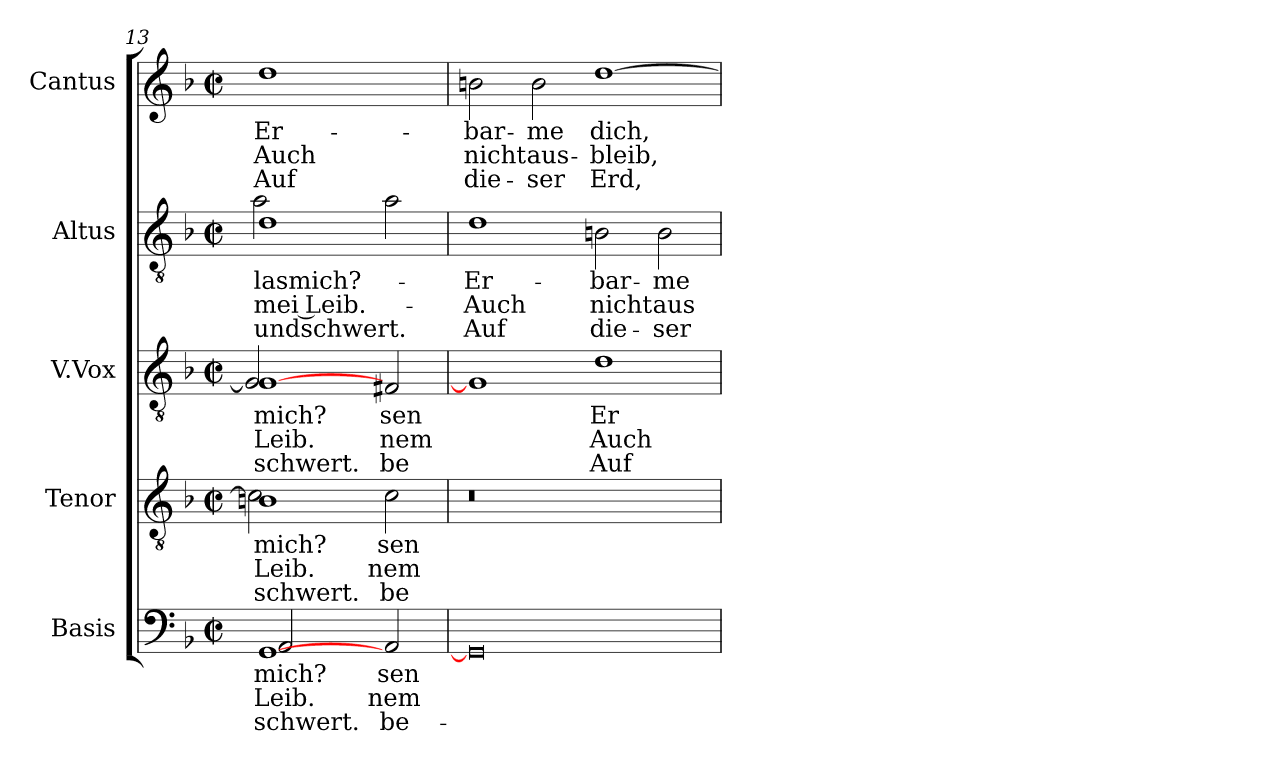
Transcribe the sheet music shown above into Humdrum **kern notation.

**kern	**text	**text	**text	**kern	**text	**text	**text	**kern	**text	**text	**text	**kern	**text	**text	**text	**kern	**text	**text	**text
*part5	*part5	*part5	*part5	*part4	*part4	*part4	*part4	*part3	*part3	*part3	*part3	*part2	*part2	*part2	*part2	*part1	*part1	*part1	*part1
*staff5	*staff5	*staff5	*staff5	*staff4	*staff4	*staff4	*staff4	*staff3	*staff3	*staff3	*staff3	*staff2	*staff2	*staff2	*staff2	*staff1	*staff1	*staff1	*staff1
*I"Basis	*	*	*	*I"Tenor	*	*	*	*I"V.Vox	*	*	*	*I"Altus	*	*	*	*I"Cantus	*	*	*
*I'B	*	*	*	*I'T	*	*	*	*	*	*	*	*I'A	*	*	*	*I'C	*	*	*
*clefF4	*	*	*	*clefGv2	*	*	*	*clefGv2	*	*	*	*clefGv2	*	*	*	*clefG2	*	*	*
*k[b-]	*	*	*	*k[b-]	*	*	*	*k[b-]	*	*	*	*k[b-]	*	*	*	*k[b-]	*	*	*
*F:	*	*	*	*F:	*	*	*	*F:	*	*	*	*F:	*	*	*	*F:	*	*	*
*M2/2	*	*	*	*M2/2	*	*	*	*M2/2	*	*	*	*M2/2	*	*	*	*M2/2	*	*	*
*met(c|)	*	*	*	*met(c|)	*	*	*	*met(c|)	*	*	*	*met(c|)	*	*	*	*met(c|)	*	*	*
=13	=13	=13	=13	=13	=13	=13	=13	=13	=13	=13	=13	=13	=13	=13	=13	=13	=13	=13	=13
*^	*	*	*	*	*	*	*	*	*	*	*	*	*	*	*	*	*	*	*
!	!	!LO:LY:b:cj	!LO:LY:b:cj	!LO:LY:b:cj	!	!LO:LY:b:cj	!LO:LY:b:cj	!LO:LY:b:cj	!	!LO:LY:b:cj	!LO:LY:b:cj	!LO:LY:b:cj	!	!LO:LY:b:cj	!LO:LY:b:cj	!LO:LY:b:cj	!	!LO:LY:b:cj	!LO:LY:b:cj	!LO:LY:b:cj
*	*	*	*	*	*^	*	*	*	*^	*	*	*	*^	*	*	*	*	*	*	*
[<1GG	2AA/	mich?	Leib.	schwert.	1Bn	2c\]	mich?	Leib.	schwert.	[<1G	2G/]	mich?	Leib.	schwert.	1d	2a\	-lasmich?-	-mei Leib.-	-undschwert.	1dd	Er-	-Auch	Auf
.	1ryy	.	.	.	.	1ryy	.	.	.	.	1ryy	.	.	.	.	1ryy	.	.	.	.	.	.	.
!	!	!LO:LY:b:cj	!LO:LY:b:cj	!LO:LY:b:cj	!	!	!LO:LY:b:cj	!LO:LY:b:cj	!LO:LY:b:cj	!	!	!LO:LY:b:cj	!LO:LY:b:cj	!LO:LY:b:cj	!	!	!LO:LY:b:cj	!LO:LY:b:cj	!LO:LY:b:cj	!	!	!	!
2AA/	.	sen	nem	be-	2c\	.	sen	nem	be-	2F#X/	.	sen	nem	be-	2a\	.	.	.	.	2ryy	.	.	.
*v	*v	*	*	*	*	*	*	*	*	*v	*v	*	*	*	*v	*v	*	*	*	*	*	*	*
*	*	*	*	*v	*v	*	*	*	*	*	*	*	*	*	*	*	*	*	*	*
=14	=14	=14	=14	=14	=14	=14	=14	=14	=14	=14	=14	=14	=14	=14	=14	=14	=14	=14	=14
!	!LO:LY:b:cj	!	!	!	!	!	!	!	!LO:LY:b:cj	!LO:LY:b:cj	!LO:LY:b:cj	!	!LO:LY:b:cj	!LO:LY:b:cj	!LO:LY:b:cj	!	!LO:LY:b:cj	!LO:LY:b:cj	!LO:LY:b:cj
0GG]	-	.	.	0r	.	.	.	1G]	-	-	-	1d	Er-	-Auch	Auf	2bn\	bar-	-nicht	die-
!	!	!	!	!	!	!	!	!	!	!	!	!	!	!	!	!	!LO:LY:b:cj	!LO:LY:b:cj	!LO:LY:b:cj
.	.	.	.	.	.	.	.	.	.	.	.	.	.	.	.	2b\	-me	aus-	-ser
!	!	!	!	!	!	!	!	!	!LO:LY:b:cj	!LO:LY:b:cj	!LO:LY:b:cj	!	!LO:LY:b:cj	!LO:LY:b:cj	!LO:LY:b:cj	!	!LO:LY:b:cj	!LO:LY:b:cj	!LO:LY:b:cj
.	.	.	.	.	.	.	.	1d	Er-	-Auch	Auf	2Bn\	bar-	-nicht	die-	[>1dd	dich,	bleib,	Erd,
!	!	!	!	!	!	!	!	!	!	!	!	!	!LO:LY:b:cj	!LO:LY:b:cj	!LO:LY:b:cj	!	!	!	!
.	.	.	.	.	.	.	.	.	.	.	.	2B\	-me	aus-	-ser	.	.	.	.
=	=	=	=	=	=	=	=	=	=	=	=	=	=	=	=	=	=	=	=
*-	*-	*-	*-	*-	*-	*-	*-	*-	*-	*-	*-	*-	*-	*-	*-	*-	*-	*-	*-
